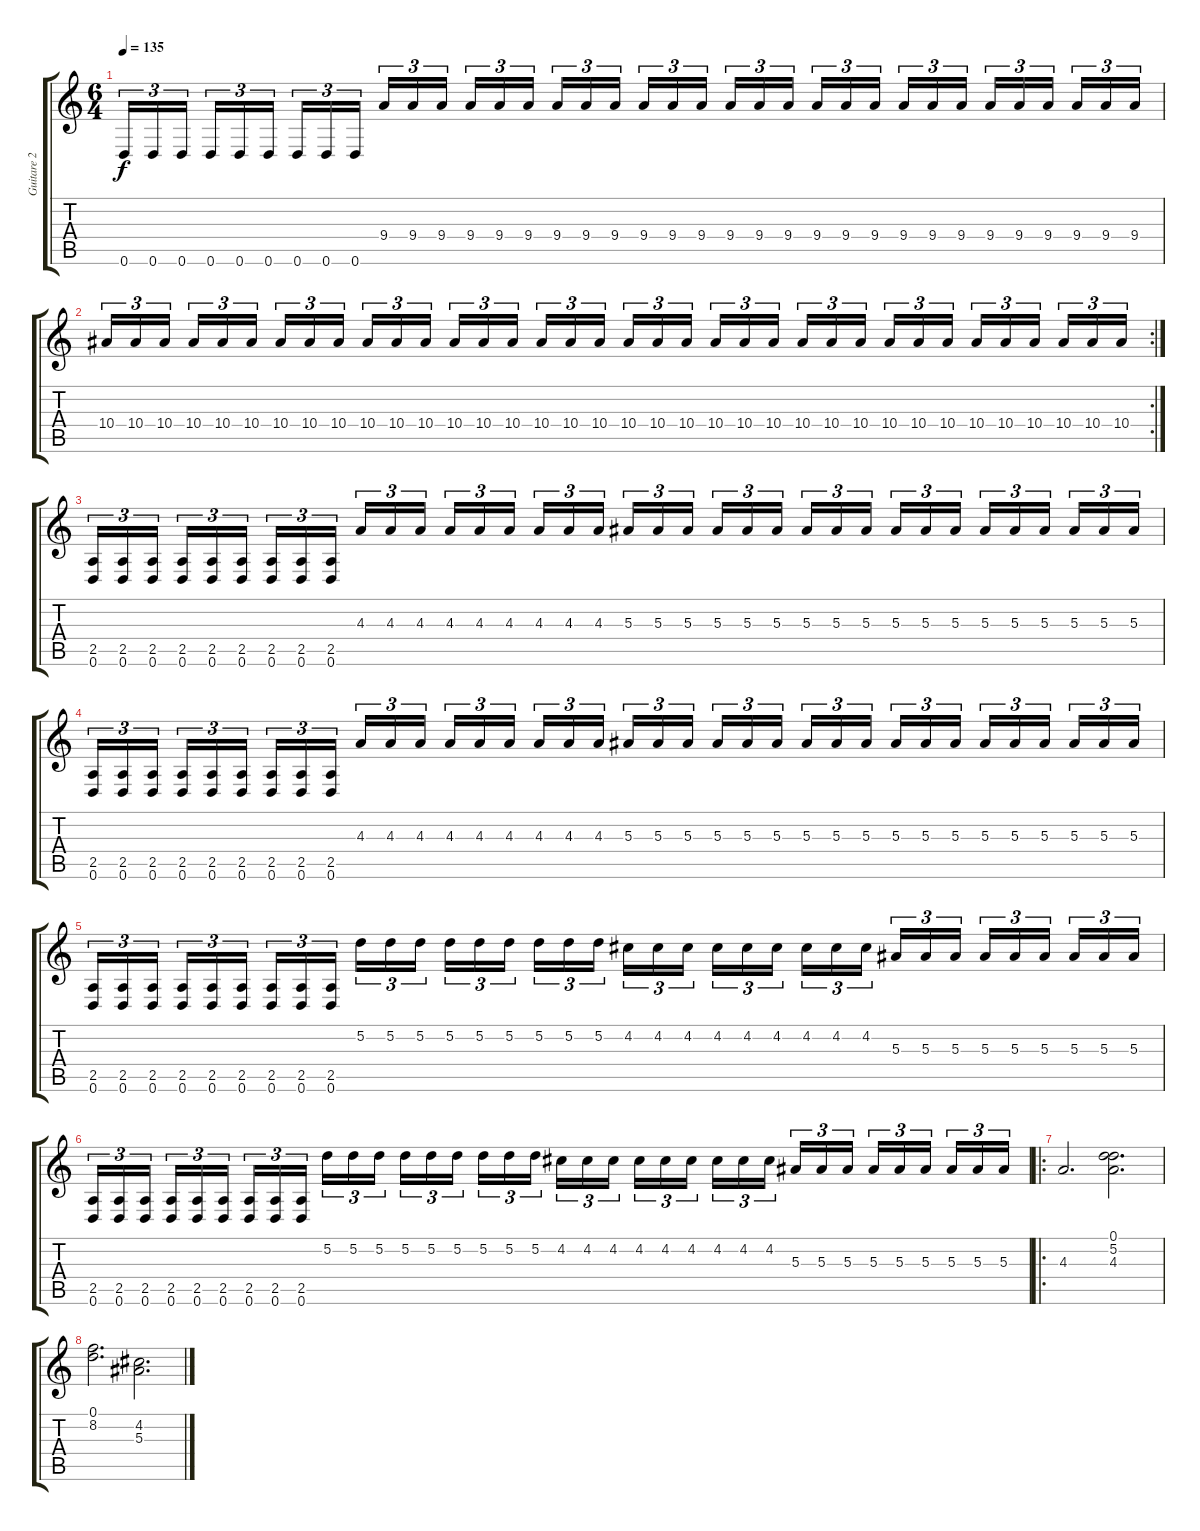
\track ("Guitare 2" "Guitare 2") {instrument distortionguitar}
\staff {score tabs}
\tuning (D4 A3 F3 C3 G2 D2) {hide}
\ts (6 4)
\tempo 135
\clef g2
\ks c
0.6.16{tu (3 2) dy f} 0.6.16{tu (3 2)} 0.6.16{tu (3 2) beam splitsecondary} 0.6.16{tu (3 2)} 0.6.16{tu (3 2)} 0.6.16{tu (3 2) beam splitsecondary} 0.6.16{tu (3 2)} 0.6.16{tu (3 2)} 0.6.16{tu (3 2) beam splitsecondary} 9.4.16{tu (3 2)} 9.4.16{tu (3 2)} 9.4.16{tu (3 2) beam splitsecondary} 9.4.16{tu (3 2)} 9.4.16{tu (3 2)} 9.4.16{tu (3 2) beam splitsecondary} 9.4.16{tu (3 2)} 9.4.16{tu (3 2)} 9.4.16{tu (3 2)} 9.4.16{tu (3 2)} 9.4.16{tu (3 2)} 9.4.16{tu (3 2) beam splitsecondary} 9.4.16{tu (3 2)} 9.4.16{tu (3 2)} 9.4.16{tu (3 2) beam splitsecondary} 9.4.16{tu (3 2)} 9.4.16{tu (3 2)} 9.4.16{tu (3 2) beam splitsecondary} 9.4.16{tu (3 2)} 9.4.16{tu (3 2)} 9.4.16{tu (3 2) beam splitsecondary} 9.4.16{tu (3 2)} 9.4.16{tu (3 2)} 9.4.16{tu (3 2) beam splitsecondary} 9.4.16{tu (3 2)} 9.4.16{tu (3 2)} 9.4.16{tu (3 2)} |
\rc 2
10.4.16{tu (3 2)} 10.4.16{tu (3 2)} 10.4.16{tu (3 2) beam splitsecondary} 10.4.16{tu (3 2)} 10.4.16{tu (3 2)} 10.4.16{tu (3 2) beam splitsecondary} 10.4.16{tu (3 2)} 10.4.16{tu (3 2)} 10.4.16{tu (3 2) beam splitsecondary} 10.4.16{tu (3 2)} 10.4.16{tu (3 2)} 10.4.16{tu (3 2) beam splitsecondary} 10.4.16{tu (3 2)} 10.4.16{tu (3 2)} 10.4.16{tu (3 2) beam splitsecondary} 10.4.16{tu (3 2)} 10.4.16{tu (3 2)} 10.4.16{tu (3 2)} 10.4.16{tu (3 2)} 10.4.16{tu (3 2)} 10.4.16{tu (3 2) beam splitsecondary} 10.4.16{tu (3 2)} 10.4.16{tu (3 2)} 10.4.16{tu (3 2) beam splitsecondary} 10.4.16{tu (3 2)} 10.4.16{tu (3 2)} 10.4.16{tu (3 2) beam splitsecondary} 10.4.16{tu (3 2)} 10.4.16{tu (3 2)} 10.4.16{tu (3 2) beam splitsecondary} 10.4.16{tu (3 2)} 10.4.16{tu (3 2)} 10.4.16{tu (3 2) beam splitsecondary} 10.4.16{tu (3 2)} 10.4.16{tu (3 2)} 10.4.16{tu (3 2)} |
(2.5 0.6).16{tu (3 2)} (2.5 0.6).16{tu (3 2)} (2.5 0.6).16{tu (3 2) beam splitsecondary} (2.5 0.6).16{tu (3 2)} (2.5 0.6).16{tu (3 2)} (2.5 0.6).16{tu (3 2) beam splitsecondary} (2.5 0.6).16{tu (3 2)} (2.5 0.6).16{tu (3 2)} (2.5 0.6).16{tu (3 2) beam splitsecondary} 4.3.16{tu (3 2)} 4.3.16{tu (3 2)} 4.3.16{tu (3 2) beam splitsecondary} 4.3.16{tu (3 2)} 4.3.16{tu (3 2)} 4.3.16{tu (3 2) beam splitsecondary} 4.3.16{tu (3 2)} 4.3.16{tu (3 2)} 4.3.16{tu (3 2)} 5.3.16{tu (3 2)} 5.3.16{tu (3 2)} 5.3.16{tu (3 2) beam splitsecondary} 5.3.16{tu (3 2)} 5.3.16{tu (3 2)} 5.3.16{tu (3 2) beam splitsecondary} 5.3.16{tu (3 2)} 5.3.16{tu (3 2)} 5.3.16{tu (3 2) beam splitsecondary} 5.3.16{tu (3 2)} 5.3.16{tu (3 2)} 5.3.16{tu (3 2) beam splitsecondary} 5.3.16{tu (3 2)} 5.3.16{tu (3 2)} 5.3.16{tu (3 2) beam splitsecondary} 5.3.16{tu (3 2)} 5.3.16{tu (3 2)} 5.3.16{tu (3 2)} |
(2.5 0.6).16{tu (3 2)} (2.5 0.6).16{tu (3 2)} (2.5 0.6).16{tu (3 2) beam splitsecondary} (2.5 0.6).16{tu (3 2)} (2.5 0.6).16{tu (3 2)} (2.5 0.6).16{tu (3 2) beam splitsecondary} (2.5 0.6).16{tu (3 2)} (2.5 0.6).16{tu (3 2)} (2.5 0.6).16{tu (3 2) beam splitsecondary} 4.3.16{tu (3 2)} 4.3.16{tu (3 2)} 4.3.16{tu (3 2) beam splitsecondary} 4.3.16{tu (3 2)} 4.3.16{tu (3 2)} 4.3.16{tu (3 2) beam splitsecondary} 4.3.16{tu (3 2)} 4.3.16{tu (3 2)} 4.3.16{tu (3 2)} 5.3.16{tu (3 2)} 5.3.16{tu (3 2)} 5.3.16{tu (3 2) beam splitsecondary} 5.3.16{tu (3 2)} 5.3.16{tu (3 2)} 5.3.16{tu (3 2) beam splitsecondary} 5.3.16{tu (3 2)} 5.3.16{tu (3 2)} 5.3.16{tu (3 2) beam splitsecondary} 5.3.16{tu (3 2)} 5.3.16{tu (3 2)} 5.3.16{tu (3 2) beam splitsecondary} 5.3.16{tu (3 2)} 5.3.16{tu (3 2)} 5.3.16{tu (3 2) beam splitsecondary} 5.3.16{tu (3 2)} 5.3.16{tu (3 2)} 5.3.16{tu (3 2)} |
(2.5 0.6).16{tu (3 2)} (2.5 0.6).16{tu (3 2)} (2.5 0.6).16{tu (3 2) beam splitsecondary} (2.5 0.6).16{tu (3 2)} (2.5 0.6).16{tu (3 2)} (2.5 0.6).16{tu (3 2) beam splitsecondary} (2.5 0.6).16{tu (3 2)} (2.5 0.6).16{tu (3 2)} (2.5 0.6).16{tu (3 2) beam splitsecondary} 5.2.16{tu (3 2)} 5.2.16{tu (3 2)} 5.2.16{tu (3 2) beam splitsecondary} 5.2.16{tu (3 2)} 5.2.16{tu (3 2)} 5.2.16{tu (3 2) beam splitsecondary} 5.2.16{tu (3 2)} 5.2.16{tu (3 2)} 5.2.16{tu (3 2)} 4.2.16{tu (3 2)} 4.2.16{tu (3 2)} 4.2.16{tu (3 2) beam splitsecondary} 4.2.16{tu (3 2)} 4.2.16{tu (3 2)} 4.2.16{tu (3 2) beam splitsecondary} 4.2.16{tu (3 2)} 4.2.16{tu (3 2)} 4.2.16{tu (3 2) beam splitsecondary} 5.3.16{tu (3 2)} 5.3.16{tu (3 2)} 5.3.16{tu (3 2) beam splitsecondary} 5.3.16{tu (3 2)} 5.3.16{tu (3 2)} 5.3.16{tu (3 2) beam splitsecondary} 5.3.16{tu (3 2)} 5.3.16{tu (3 2)} 5.3.16{tu (3 2)} |
(2.5 0.6).16{tu (3 2)} (2.5 0.6).16{tu (3 2)} (2.5 0.6).16{tu (3 2) beam splitsecondary} (2.5 0.6).16{tu (3 2)} (2.5 0.6).16{tu (3 2)} (2.5 0.6).16{tu (3 2) beam splitsecondary} (2.5 0.6).16{tu (3 2)} (2.5 0.6).16{tu (3 2)} (2.5 0.6).16{tu (3 2) beam splitsecondary} 5.2.16{tu (3 2)} 5.2.16{tu (3 2)} 5.2.16{tu (3 2) beam splitsecondary} 5.2.16{tu (3 2)} 5.2.16{tu (3 2)} 5.2.16{tu (3 2) beam splitsecondary} 5.2.16{tu (3 2)} 5.2.16{tu (3 2)} 5.2.16{tu (3 2)} 4.2.16{tu (3 2)} 4.2.16{tu (3 2)} 4.2.16{tu (3 2) beam splitsecondary} 4.2.16{tu (3 2)} 4.2.16{tu (3 2)} 4.2.16{tu (3 2) beam splitsecondary} 4.2.16{tu (3 2)} 4.2.16{tu (3 2)} 4.2.16{tu (3 2) beam splitsecondary} 5.3.16{tu (3 2)} 5.3.16{tu (3 2)} 5.3.16{tu (3 2) beam splitsecondary} 5.3.16{tu (3 2)} 5.3.16{tu (3 2)} 5.3.16{tu (3 2) beam splitsecondary} 5.3.16{tu (3 2)} 5.3.16{tu (3 2)} 5.3.16{tu (3 2)} |
\ro
4.3.2{d} (0.1 5.2 4.3).2{d} |
(0.1 8.2).2{d} (4.2 5.3).2{d}
